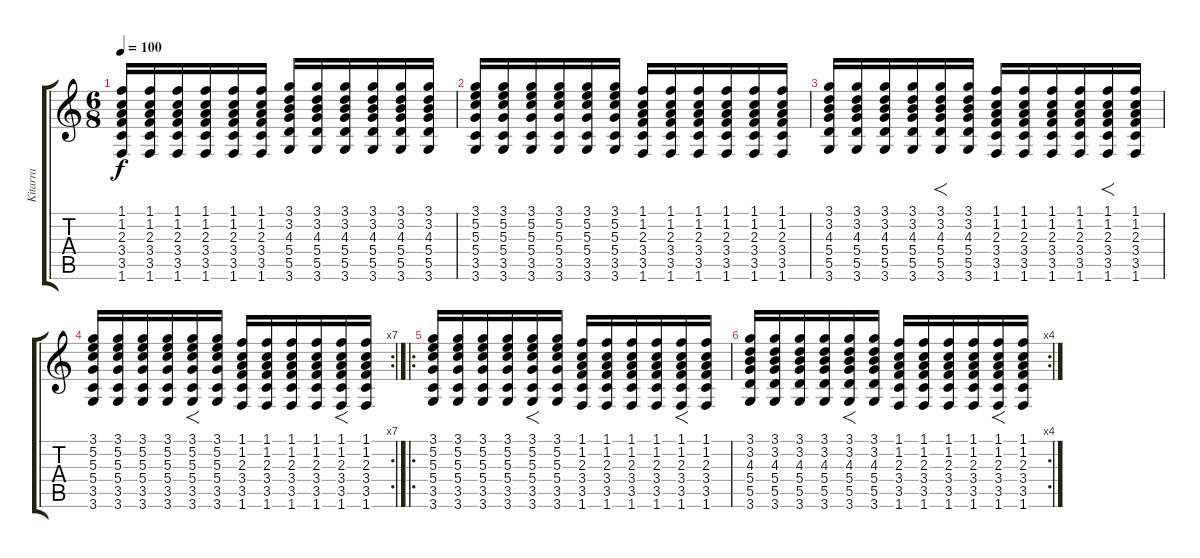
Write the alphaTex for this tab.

\track ("Kitarra" "Kitarra") {instrument acousticguitarnylon}
\staff {score tabs}
\tuning (E4 B3 G3 D3 A2 E2) {hide}
\ts (6 8)
\tempo 100
\clef g2
\ks c
(1.1 1.2 2.3 3.4 3.5 1.6).16{dy f} (1.1 1.2 2.3 3.4 3.5 1.6).16 (1.1 1.2 2.3 3.4 3.5 1.6).16 (1.1 1.2 2.3 3.4 3.5 1.6).16 (1.1 1.2 2.3 3.4 3.5 1.6).16 (1.1 1.2 2.3 3.4 3.5 1.6).16 (3.1 3.2 4.3 5.4 5.5 3.6).16 (3.1 3.2 4.3 5.4 5.5 3.6).16 (3.1 3.2 4.3 5.4 5.5 3.6).16 (3.1 3.2 4.3 5.4 5.5 3.6).16 (3.1 3.2 4.3 5.4 5.5 3.6).16 (3.1 3.2 4.3 5.4 5.5 3.6).16 |
(3.1 5.2 5.3 5.4 3.5 3.6).16 (3.1 5.2 5.3 5.4 3.5 3.6).16 (3.1 5.2 5.3 5.4 3.5 3.6).16 (3.1 5.2 5.3 5.4 3.5 3.6).16 (3.1 5.2 5.3 5.4 3.5 3.6).16 (3.1 5.2 5.3 5.4 3.5 3.6).16 (1.1 1.2 2.3 3.4 3.5 1.6).16 (1.1 1.2 2.3 3.4 3.5 1.6).16 (1.1 1.2 2.3 3.4 3.5 1.6).16 (1.1 1.2 2.3 3.4 3.5 1.6).16 (1.1 1.2 2.3 3.4 3.5 1.6).16 (1.1 1.2 2.3 3.4 3.5 1.6).16 |
(3.1 3.2 4.3 5.4 5.5 3.6).16 (3.1 3.2 4.3 5.4 5.5 3.6).16 (3.1 3.2 4.3 5.4 5.5 3.6).16 (3.1 3.2 4.3 5.4 5.5 3.6).16 (3.1 3.2 4.3 5.4 5.5 3.6).16{f} (3.1 3.2 4.3 5.4 5.5 3.6).16 (1.1 1.2 2.3 3.4 3.5 1.6).16 (1.1 1.2 2.3 3.4 3.5 1.6).16 (1.1 1.2 2.3 3.4 3.5 1.6).16 (1.1 1.2 2.3 3.4 3.5 1.6).16 (1.1 1.2 2.3 3.4 3.5 1.6).16{f} (1.1 1.2 2.3 3.4 3.5 1.6).16 |
\rc 7
(3.1 5.2 5.3 5.4 3.5 3.6).16 (3.1 5.2 5.3 5.4 3.5 3.6).16 (3.1 5.2 5.3 5.4 3.5 3.6).16 (3.1 5.2 5.3 5.4 3.5 3.6).16 (3.1 5.2 5.3 5.4 3.5 3.6).16{f} (3.1 5.2 5.3 5.4 3.5 3.6).16 (1.1 1.2 2.3 3.4 3.5 1.6).16 (1.1 1.2 2.3 3.4 3.5 1.6).16 (1.1 1.2 2.3 3.4 3.5 1.6).16 (1.1 1.2 2.3 3.4 3.5 1.6).16 (1.1 1.2 2.3 3.4 3.5 1.6).16{f} (1.1 1.2 2.3 3.4 3.5 1.6).16 |
\ro
(3.1 5.2 5.3 5.4 3.5 3.6).16 (3.1 5.2 5.3 5.4 3.5 3.6).16 (3.1 5.2 5.3 5.4 3.5 3.6).16 (3.1 5.2 5.3 5.4 3.5 3.6).16 (3.1 5.2 5.3 5.4 3.5 3.6).16{f} (3.1 5.2 5.3 5.4 3.5 3.6).16 (1.1 1.2 2.3 3.4 3.5 1.6).16 (1.1 1.2 2.3 3.4 3.5 1.6).16 (1.1 1.2 2.3 3.4 3.5 1.6).16 (1.1 1.2 2.3 3.4 3.5 1.6).16 (1.1 1.2 2.3 3.4 3.5 1.6).16{f} (1.1 1.2 2.3 3.4 3.5 1.6).16 |
\rc 4
(3.1 3.2 4.3 5.4 5.5 3.6).16 (3.1 3.2 4.3 5.4 5.5 3.6).16 (3.1 3.2 4.3 5.4 5.5 3.6).16 (3.1 3.2 4.3 5.4 5.5 3.6).16 (3.1 3.2 4.3 5.4 5.5 3.6).16{f} (3.1 3.2 4.3 5.4 5.5 3.6).16 (1.1 1.2 2.3 3.4 3.5 1.6).16 (1.1 1.2 2.3 3.4 3.5 1.6).16 (1.1 1.2 2.3 3.4 3.5 1.6).16 (1.1 1.2 2.3 3.4 3.5 1.6).16 (1.1 1.2 2.3 3.4 3.5 1.6).16{f} (1.1 1.2 2.3 3.4 3.5 1.6).16
